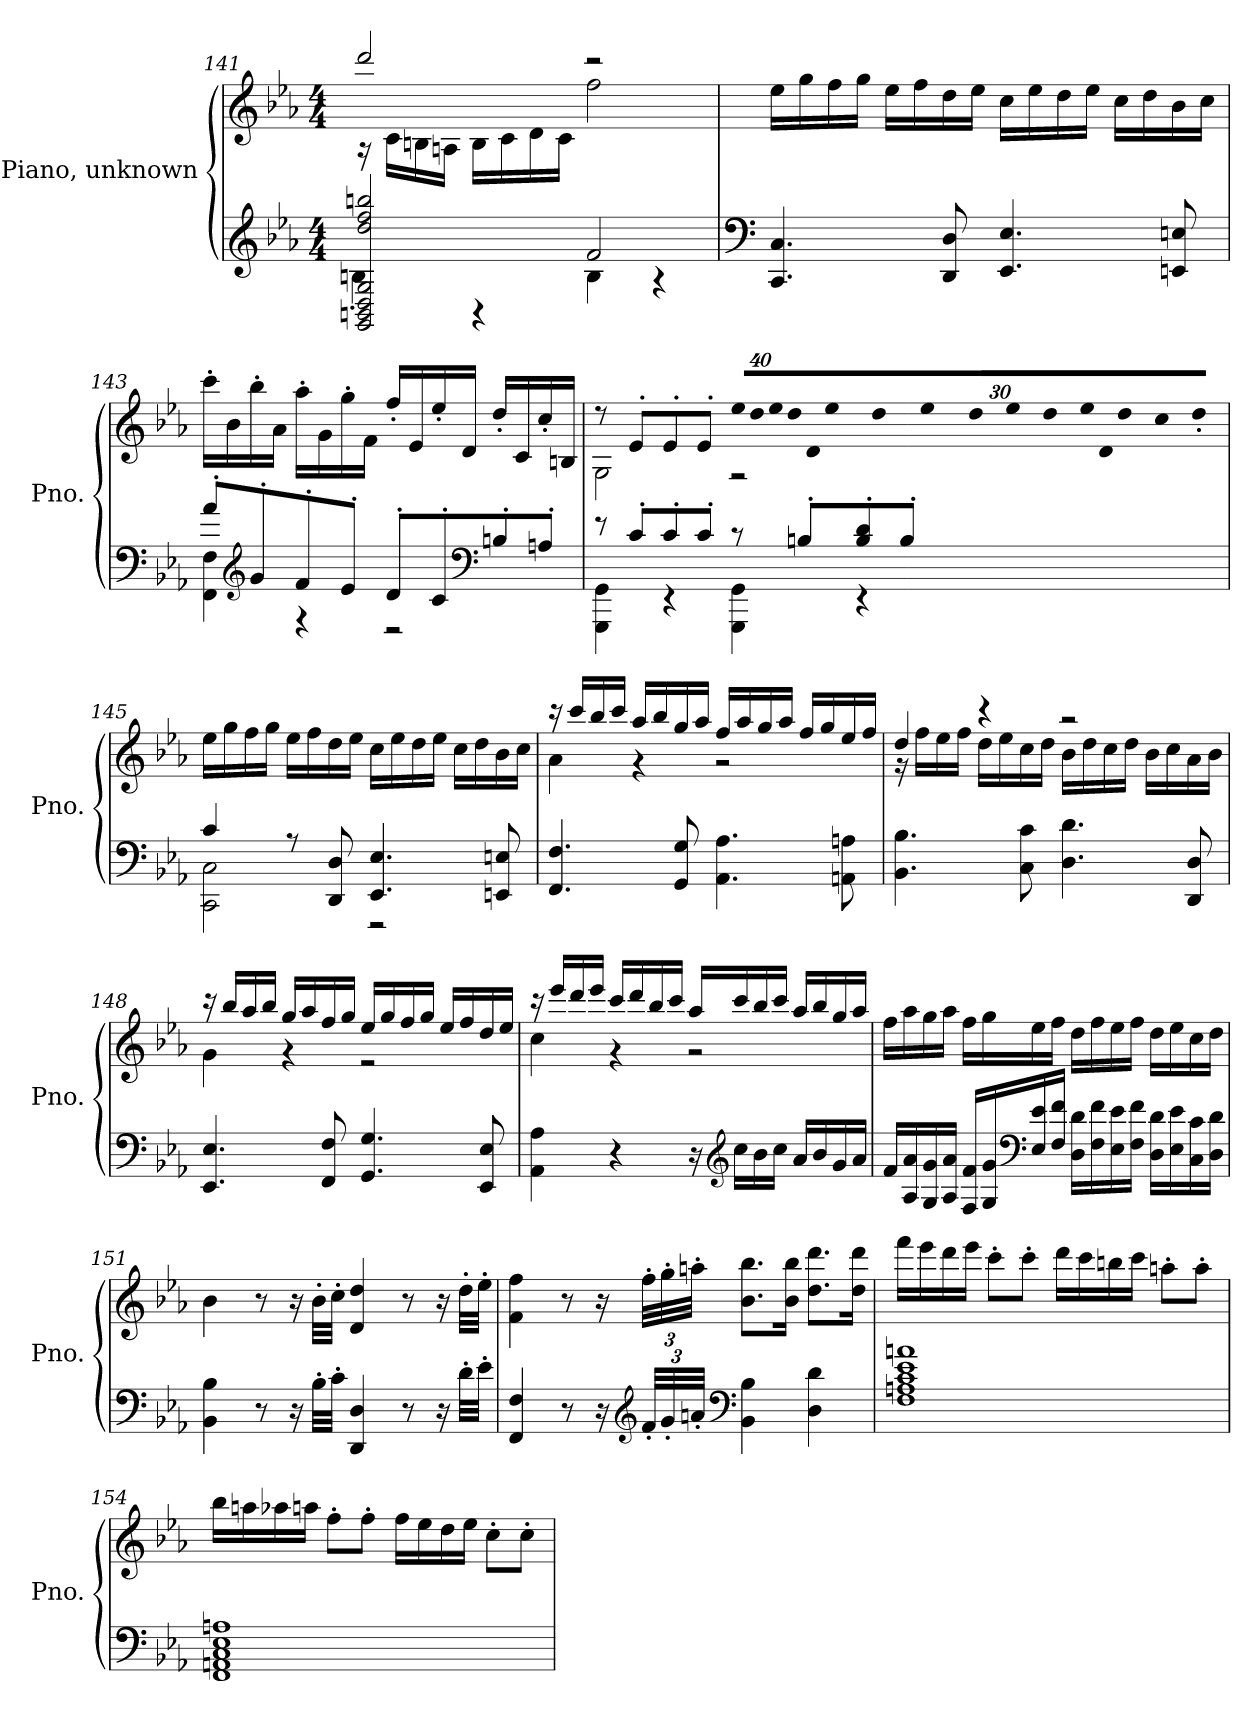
**kern	**kern
*part1	*part1
*staff2	*staff1
*I"Piano, unknown	*
*I'Pno.	*
*clefG2	*clefG2
*k[b-e-a-]	*k[b-e-a-]
*M4/4	*M4/4
=141	=141
*^	*^
2GG/ 2BBn/ 2D/ 2G/ 2dd/ 2ff/ 2bbn/	4Bn'\	2ddd/	16r
.	.	.	16c\LL
.	.	.	16Bn\
.	.	.	16An\JJ
.	4r	.	16B\LL
.	.	.	16c\
.	.	.	16d\
.	.	.	16c\JJ
2f/	4B\	2r	2ff\
.	4r	.	.
*v	*v	*	*
*	*v	*v
!!LO:LB:g=z
=142	=142
*clefF4	*
4.CC/ 4.C/	16ee-\LL
.	16gg\
.	16ff\
.	16gg\JJ
.	16ee-\LL
.	16ff\
8DD/ 8D/	16dd\
.	16ee-\JJ
4.EE-/ 4.E-/	16cc\LL
.	16ee-\
.	16dd\
.	16ee-\JJ
.	16cc\LL
.	16dd\
8EEn/ 8En/	16b-\
.	16cc\JJ
=143	=143
*^	*
8a-'/L	4FF\ 4F\	16ccc'\LL
.	.	16b-\
*clefG2	*	*
8g'/	.	16bb-'\
.	.	16a-\JJ
8f'/	4r	16aa-'\LL
.	.	16g\
8e-'/J	.	16gg'\
.	.	16f\JJ
8d'/L	2r	16ff'/LL
.	.	16e-/
8c'/	.	16ee-'/
.	.	16d/JJ
*clefF4	*	*
8Bn'/	.	16dd'/LL
.	.	16c/
8An'/J	.	16cc'/
.	.	16Bn/JJ
!!LO:LB:g=z
=144	=144	=144
*	*	*^
8r	4GGG\ 4GG\	8r	2G\
8c'/L	.	8e-'/L	.
8c'/	4r	8e-'/	.
8c'/J	.	8e-'/J	.
*	*	*Xbrackettup	*
!	!	!LO:N:vis=32	!
8r	4GGG\ 4GG\	640%23ee-/LLL	2r
!	!	!LO:N:vis=32	!
.	.	640%23dd/	.
!	!	!LO:N:vis=32	!
.	.	640%23ee-/	.
!	!	!LO:N:vis=64	!
.	.	960%17dd/L	.
8Bn'/L	.	.	.
!	!	!LO:N:vis=64	!
.	.	960%17d/J	.
!	!	!LO:N:vis=32	!
.	.	640%23ee-/	.
!	!	!LO:N:vis=32	!
.	.	640%23dd/	.
!	!	!LO:N:vis=32	!
.	.	640%23ee-/JJJ	.
8B/' 8d/'	4r	.	.
!	!	!LO:N:vis=32	!
.	.	640%23dd/LLL	.
!	!	!LO:N:vis=32	!
.	.	640%23ee-/	.
!	!	!LO:N:vis=32	!
.	.	640%23dd/	.
!	!	!LO:N:vis=64	!
.	.	960%17ee-/L	.
8B'/J	.	.	.
!	!	!LO:N:vis=64	!
.	.	960%17d/J	.
!	!	!LO:N:vis=32	!
.	.	640%23dd/	.
!	!	!LO:N:vis=32	!
.	.	640%23cc/	.
!	!	!LO:N:vis=32	!
.	.	640%23dd'/JJJ	.
480ryy	480ryy	.	480ryy
*	*	*v	*v
=145	=145	=145
4c/	2CC\ 2C\	16ee-\LL
.	.	16gg\
.	.	16ff\
.	.	16gg\JJ
8r	.	16ee-\LL
.	.	16ff\
8DD/ 8D/	.	16dd\
.	.	16ee-\JJ
4.EE-/ 4.E-/	2r	16cc\LL
.	.	16ee-\
.	.	16dd\
.	.	16ee-\JJ
.	.	16cc\LL
.	.	16dd\
8EEn/ 8En/	.	16b-\
.	.	16cc\JJ
*v	*v	*
!!LO:LB:g=z
=146	=146
*	*^
4.FF/ 4.F/	16r	4a-\
.	16ccc/LL	.
.	16bb-/	.
.	16ccc/JJ	.
.	16aa-/LL	4r
.	16bb-/	.
8GG/ 8G/	16gg/	.
.	16aa-/JJ	.
4.AA-\ 4.A-\	16ff/LL	2r
.	16aa-/	.
.	16gg/	.
.	16aa-/JJ	.
.	16ff/LL	.
.	16gg/	.
8AAn\ 8An\	16ee-/	.
.	16ff/JJ	.
=147	=147	=147
4.BB-\ 4.B-\	4dd/	16r
.	.	16ff\LL
.	.	16ee-\
.	.	16ff\JJ
.	4r	16dd\LL
.	.	16ee-\
8C\ 8c\	.	16cc\
.	.	16dd\JJ
4.D\ 4.d\	2r	16b-\LL
.	.	16dd\
.	.	16cc\
.	.	16dd\JJ
.	.	16b-\LL
.	.	16cc\
8DD/ 8D/	.	16a-\
.	.	16b-\JJ
!!LO:LB:g=z	!!
=148	=148	=148
4.EE-/ 4.E-/	16r	4g\
.	16bb-/LL	.
.	16aa-/	.
.	16bb-/JJ	.
.	16gg/LL	4r
.	16aa-/	.
8FF/ 8F/	16ff/	.
.	16gg/JJ	.
4.GG/ 4.G/	16ee-/LL	2r
.	16gg/	.
.	16ff/	.
.	16gg/JJ	.
.	16ee-/LL	.
.	16ff/	.
8EE-/ 8E-/	16dd/	.
.	16ee-/JJ	.
=149	=149	=149
4AA-\ 4A-\	16r	4cc\
.	16eee-/LL	.
.	16ddd/	.
.	16eee-/JJ	.
4r	16ccc/LL	4r
.	16ddd/	.
.	16bb-/	.
.	16ccc/JJ	.
16r	16aa-/LL	2r
*clefG2	*	*
16cc\LL	16ccc/	.
16b-\	16bb-/	.
16cc\JJ	16ccc/JJ	.
16a-/LL	16aa-/LL	.
16b-/	16bb-/	.
16g/	16gg/	.
16a-/JJ	16aa-/JJ	.
*	*v	*v
!!LO:LB:g=z
=150	=150
16f/LL	16ff\LL
16A-/ 16a-/	16aa-\
16G/ 16g/	16gg\
16A-/ 16a-/JJ	16aa-\JJ
16F/ 16f/LL	16ff\LL
16G/ 16g/	16gg\
*clefF4	*
16E-/ 16e-/	16ee-\
16F/ 16f/JJ	16ff\JJ
16D\ 16d\LL	16dd\LL
16F\ 16f\	16ff\
16E-\ 16e-\	16ee-\
16F\ 16f\JJ	16ff\JJ
16D\ 16d\LL	16dd\LL
16E-\ 16e-\	16ee-\
16C\ 16c\	16cc\
16D\ 16d\JJ	16dd\JJ
=151	=151
4BB-\ 4B-\	4b-\
8r	8r
16r	16r
32B-'\LLL	32b-'\LLL
32c'\JJJ	32cc'\JJJ
4DD/ 4D/	4d/ 4dd/
8r	8r
16r	16r
32d'\LLL	32dd'\LLL
32e-'\JJJ	32ee-'\JJJ
!!LO:PB:g=z
=152	=152
4FF/ 4F/	4f\ 4ff\
8r	8r
16r	16r
*clefG2	*
*Xbrackettup	*
48f'/LLL	48ff'\LLL
48g'/	48gg'\
48an'/JJJ	48aan'\JJJ
*clefF4	*
4BB-\ 4B-\	8.b-\ 8.bb-\L
.	16b-\ 16bb-\Jk
4D\ 4d\	8.dd\ 8.ddd\L
.	16dd\ 16ddd\Jk
=153	=153
1F 1An 1c 1e- 1an	16fff\LL
.	16eee-\
.	16ddd\
.	16eee-\JJ
.	8ccc'\L
.	8ccc'\J
.	16ddd\LL
.	16ccc\
.	16bbn\
.	16ccc\JJ
.	8aan'\L
.	8aa'\J
!!LO:LB:g=z
=154	=154
1FF 1AAn 1C 1E- 1An	16bb-\LL
.	16aan\
.	16aa-X\
.	16aan\JJ
.	8ff'\L
.	8ff'\J
.	16ff\LL
.	16ee-\
.	16dd\
.	16ee-\JJ
.	8cc'\L
.	8cc'\J
=	=
*-	*-
